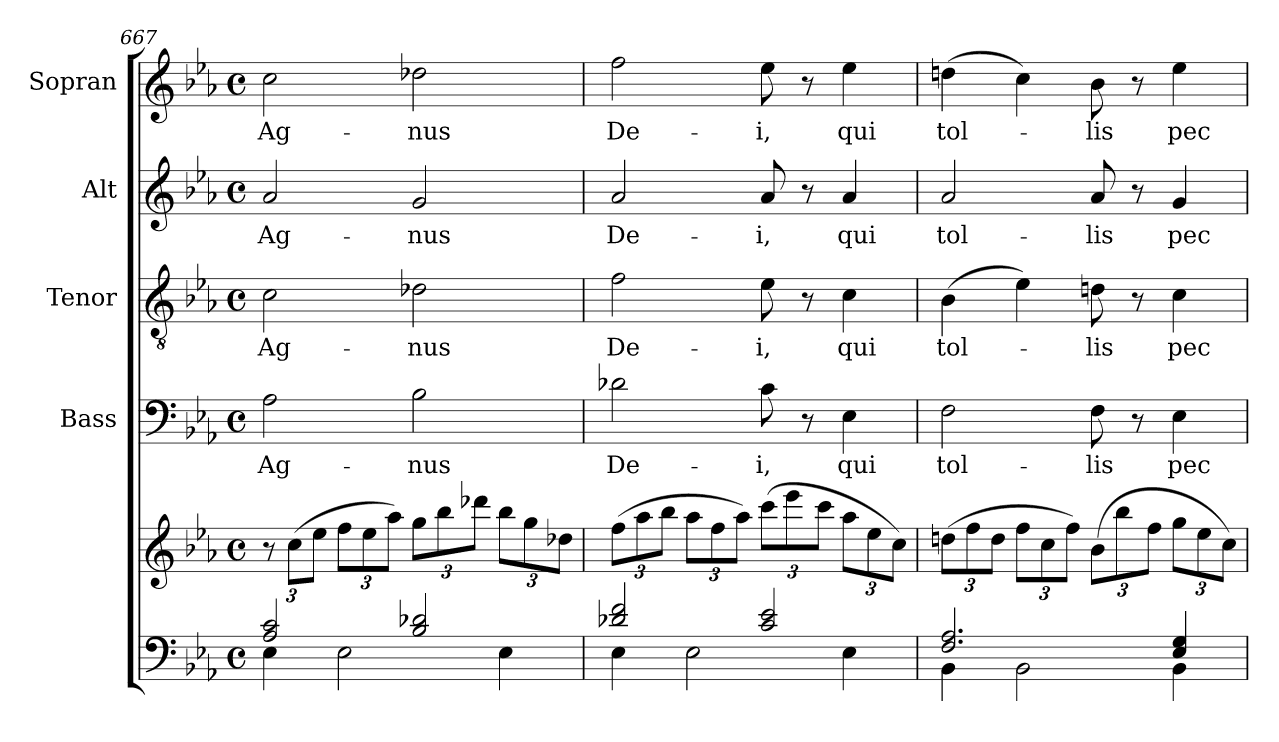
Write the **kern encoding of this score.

**kern	**kern	**kern	**text	**kern	**text	**kern	**text	**kern	**text
*part5	*part5	*part4	*part4	*part3	*part3	*part2	*part2	*part1	*part1
*staff6	*staff5	*staff4	*staff4	*staff3	*staff3	*staff2	*staff2	*staff1	*staff1
*	*	*I"Bass	*	*I"Tenor	*	*I"Alt	*	*I"Sopran	*
*	*	*I'B.	*	*I'T.	*	*I'A.	*	*I'S.	*
*clefF4	*clefG2	*clefF4	*	*clefGv2	*	*clefG2	*	*clefG2	*
*k[b-e-a-]	*k[b-e-a-]	*k[b-e-a-]	*	*k[b-e-a-]	*	*k[b-e-a-]	*	*k[b-e-a-]	*
*E-:	*E-:	*E-:	*	*E-:	*	*E-:	*	*E-:	*
*M4/4	*M4/4	*M4/4	*	*M4/4	*	*M4/4	*	*M4/4	*
*met(c)	*met(c)	*met(c)	*	*met(c)	*	*met(c)	*	*met(c)	*
=667	=667	=667	=667	=667	=667	=667	=667	=667	=667
*^	*	*	*	*	*	*	*	*	*
*	*	*Xbrackettup	*	*	*	*	*	*	*	*
!	!	!	!	!LO:LY:b	!	!LO:LY:b	!	!LO:LY:b	!	!LO:LY:b
2A-/ 2c/	4E-\	12r	2A-\	Ag-	2c\	Ag-	2a-/	Ag-	2cc\	Ag-
.	.	(>12cc\L	.	.	.	.	.	.	.	.
.	.	12ee-\J	.	.	.	.	.	.	.	.
.	2E-\	12ff\L	.	.	.	.	.	.	.	.
.	.	12ee-\	.	.	.	.	.	.	.	.
.	.	12aa-\J)	.	.	.	.	.	.	.	.
!	!	!	!	!LO:LY:b	!	!LO:LY:b	!	!LO:LY:b	!	!LO:LY:b
2B-/ 2d-X/	.	12gg\L	2B-\	-nus	2d-X\	-nus	2g/	-nus	2dd-X\	-nus
.	.	12bb-\	.	.	.	.	.	.	.	.
.	.	12ddd-X\J	.	.	.	.	.	.	.	.
.	4E-\	12bb-\L	.	.	.	.	.	.	.	.
.	.	12gg\	.	.	.	.	.	.	.	.
.	.	12dd-X\J	.	.	.	.	.	.	.	.
!!LO:LB:g=z
=668	=668	=668	=668	=668	=668	=668	=668	=668	=668	=668
!	!	!	!	!LO:LY:b	!	!LO:LY:b	!	!LO:LY:b	!	!LO:LY:b
2d-X/ 2f/	4E-\	(>12ff\L	2d-X\	De-	2f\	De-	2a-/	De-	2ff\	De-
.	.	12aa-\	.	.	.	.	.	.	.	.
.	.	12bb-\J	.	.	.	.	.	.	.	.
.	2E-\	12aa-\L	.	.	.	.	.	.	.	.
.	.	12ff\	.	.	.	.	.	.	.	.
.	.	12aa-\J)	.	.	.	.	.	.	.	.
!	!	!	!	!LO:LY:b	!	!LO:LY:b	!	!LO:LY:b	!	!LO:LY:b
2c/ 2e-/	.	(>12ccc\L	8c\	-i,	8e-\	-i,	8a-/	-i,	8ee-\	-i,
.	.	12eee-\	.	.	.	.	.	.	.	.
.	.	.	8r	.	8r	.	8r	.	8r	.
.	.	12ccc\J	.	.	.	.	.	.	.	.
!	!	!	!	!LO:LY:b	!	!LO:LY:b	!	!LO:LY:b	!	!LO:LY:b
.	4E-\	12aa-\L	4E-\	qui	4c\	qui	4a-/	qui	4ee-\	qui
.	.	12ee-\	.	.	.	.	.	.	.	.
.	.	12cc\J)	.	.	.	.	.	.	.	.
=669	=669	=669	=669	=669	=669	=669	=669	=669	=669	=669
!	!	!	!	!LO:LY:b	!	!LO:LY:b	!	!LO:LY:b	!	!LO:LY:b
2.F/ 2.A-/	4BB-\	(>12ddn\L	2F\	tol-	(>4B-\	tol-	2a-/	tol-	(>4ddn\	tol-
.	.	12ff\	.	.	.	.	.	.	.	.
.	.	12dd\J	.	.	.	.	.	.	.	.
.	2BB-\	12ff\L	.	.	4e-\)	.	.	.	4cc\)	.
.	.	12cc\	.	.	.	.	.	.	.	.
.	.	12ff\J)	.	.	.	.	.	.	.	.
!	!	!	!	!LO:LY:b	!	!LO:LY:b	!	!LO:LY:b	!	!LO:LY:b
.	.	(>12b-\L	8F\	-lis	8dn\	-lis	8a-/	-lis	8b-\	-lis
.	.	12bb-\	.	.	.	.	.	.	.	.
.	.	.	8r	.	8r	.	8r	.	8r	.
.	.	12ff\J	.	.	.	.	.	.	.	.
!	!	!	!	!LO:LY:b	!	!LO:LY:b	!	!LO:LY:b	!	!LO:LY:b
4E-/ 4G/	4BB-\	12gg\L	4E-\	pec-	4c\	pec-	4g/	pec-	4ee-\	pec-
.	.	12ee-\	.	.	.	.	.	.	.	.
.	.	12cc\J)	.	.	.	.	.	.	.	.
*v	*v	*	*	*	*	*	*	*	*	*
=	=	=	=	=	=	=	=	=	=
*-	*-	*-	*-	*-	*-	*-	*-	*-	*-
